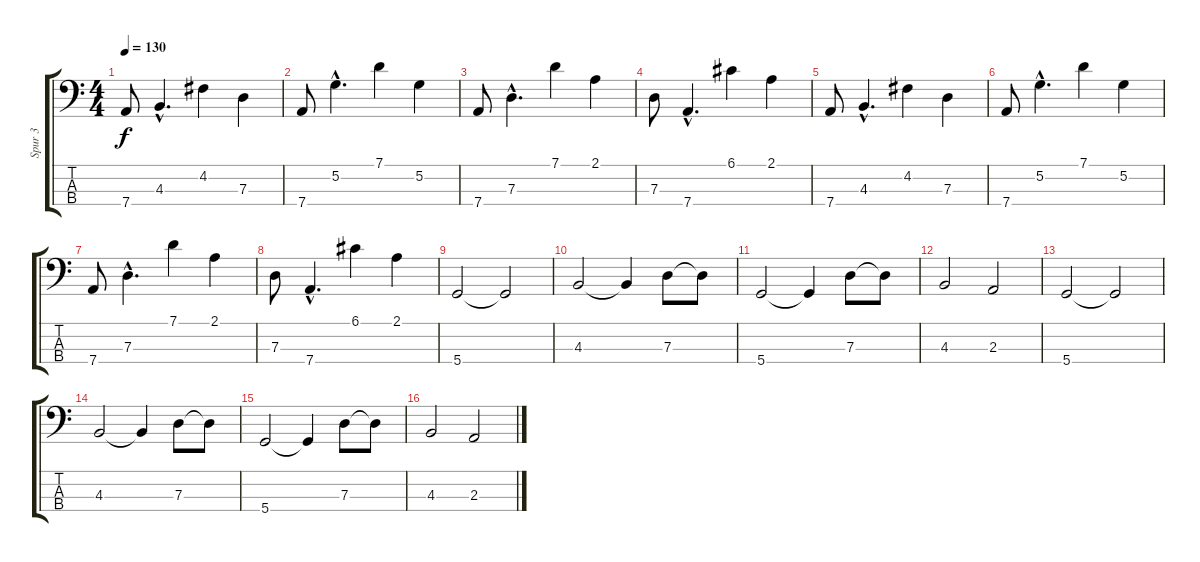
\track ("Spur 3" "Spur 3") {instrument electricbasspick}
\staff {score tabs}
\tuning (G2 D2 G1 D1) {hide}
\ts (4 4)
\tempo 130
\clef f4
\ks c
7.4.8{dy f} 4.3{hac}.4{d} 4.2.4 7.3.4 |
7.4.8 5.2{hac}.4{d} 7.1.4 5.2.4 |
7.4.8 7.3{hac}.4{d} 7.1.4 2.1.4 |
7.3.8 7.4{hac}.4{d} 6.1.4 2.1.4 |
7.4.8 4.3{hac}.4{d} 4.2.4 7.3.4 |
7.4.8 5.2{hac}.4{d} 7.1.4 5.2.4 |
7.4.8 7.3{hac}.4{d} 7.1.4 2.1.4 |
7.3.8 7.4{hac}.4{d} 6.1.4 2.1.4 |
5.4.2 5.4{t}.2 |
4.3.2 4.3{t}.4 7.3.8 7.3{t}.8 |
5.4.2 5.4{t}.4 7.3.8 7.3{t}.8 |
4.3.2 2.3.2 |
5.4.2 5.4{t}.2 |
4.3.2 4.3{t}.4 7.3.8 7.3{t}.8 |
5.4.2 5.4{t}.4 7.3.8 7.3{t}.8 |
4.3.2 2.3.2
